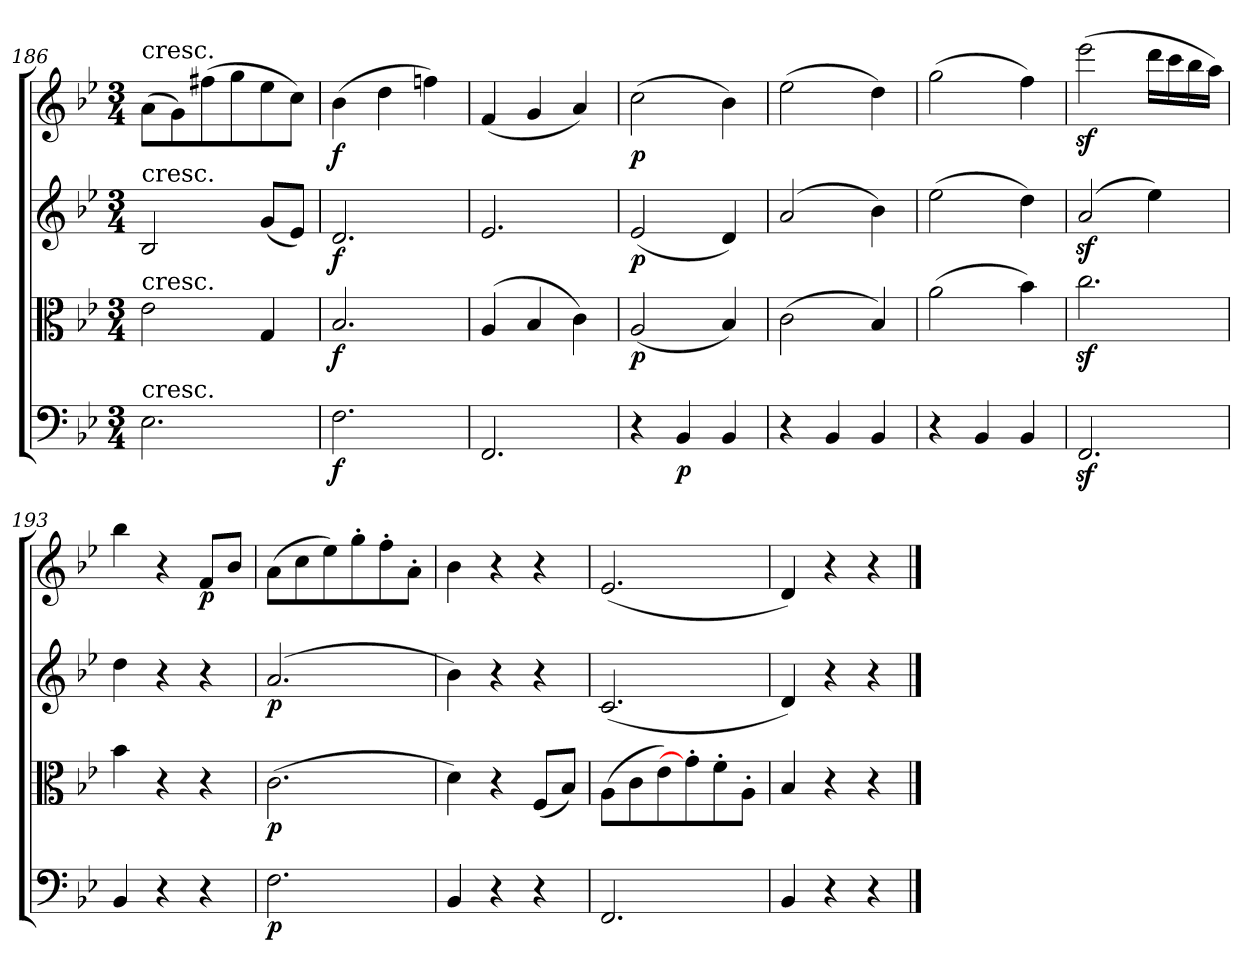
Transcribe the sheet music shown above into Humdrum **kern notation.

**kern	**dynam	**kern	**dynam	**kern	**dynam	**kern	**dynam
*part4	*part4	*part3	*part3	*part2	*part2	*part1	*part1
*staff4	*staff4	*staff3	*staff3	*staff2	*staff2	*staff1	*staff1
*clefF4	*	*clefC3	*	*clefG2	*	*clefG2	*
*k[b-e-]	*	*k[b-e-]	*	*k[b-e-]	*	*k[b-e-]	*
*B-:	*	*B-:	*	*B-:	*	*B-:	*
*M3/4	*	*M3/4	*	*M3/4	*	*M3/4	*
=186	=186	=186	=186	=186	=186	=186	=186
!	!	!	!	!	!	!LO:TX:t=cresc.	!
!	!	!	!	!LO:TX:t=cresc.	!	!	!
!	!	!LO:TX:t=cresc.	!	!	!	!	!
!LO:TX:t=cresc.	!	!	!	!	!	!	!
2.E-\	.	2e-\	.	2B-/	.	(8a\L	.
.	.	.	.	.	.	8g\)	.
.	.	.	.	.	.	(8ff#X\	.
.	.	.	.	.	.	8gg\	.
.	.	4G/	.	(8g/L	.	8ee-\	.
.	.	.	.	8e-/J)	.	8cc\J)	.
=187	=187	=187	=187	=187	=187	=187	=187
2.F\	f	2.B-/	f	2.d/	f	(4b-\	f
.	.	.	.	.	.	4dd\	.
.	.	.	.	.	.	4ffn\)	.
=188	=188	=188	=188	=188	=188	=188	=188
2.FF/	.	(4A/	.	2.e-/	.	(4f/	.
.	.	4B-/	.	.	.	4g/	.
.	.	4c\)	.	.	.	4a/)	.
=189	=189	=189	=189	=189	=189	=189	=189
4r	.	(2A/	p	(2e-/	p	(2cc\	p
4BB-/	p	.	.	.	.	.	.
4BB-/	.	4B-/)	.	4d/)	.	4b-\)	.
=190	=190	=190	=190	=190	=190	=190	=190
4r	.	(2c\	.	(2a/	.	(2ee-\	.
4BB-/	.	.	.	.	.	.	.
4BB-/	.	4B-/)	.	4b-\)	.	4dd\)	.
=191	=191	=191	=191	=191	=191	=191	=191
4r	.	(2a\	.	(2ee-\	.	(2gg\	.
4BB-/	.	.	.	.	.	.	.
4BB-/	.	4b-\)	.	4dd\)	.	4ff\)	.
=192	=192	=192	=192	=192	=192	=192	=192
2.FFz/	.	2.ccz\	.	(2az/	.	(2eee-z\	.
.	.	.	.	4ee-\)	.	16ddd\LL	.
.	.	.	.	.	.	16ccc\	.
.	.	.	.	.	.	16bb-\	.
.	.	.	.	.	.	16aa\JJ)	.
=193	=193	=193	=193	=193	=193	=193	=193
4BB-/	.	4b-\	.	4dd\	.	4bb-\	.
4r	.	4r	.	4r	.	4r	.
4r	.	4r	.	4r	.	8f/L	p
.	.	.	.	.	.	8b-/J	.
=194	=194	=194	=194	=194	=194	=194	=194
2.F\	p	(2.c\	p	(2.a/	p	(8a\L	.
.	.	.	.	.	.	8cc\	.
.	.	.	.	.	.	8ee-\)	.
.	.	.	.	.	.	8gg'\	.
.	.	.	.	.	.	8ff'\	.
.	.	.	.	.	.	8a'\J	.
=195	=195	=195	=195	=195	=195	=195	=195
4BB-/	.	4d\)	.	4b-\)	.	4b-\	.
4r	.	4r	.	4r	.	4r	.
4r	.	(8F/L	.	4r	.	4r	.
.	.	8B-/J)	.	.	.	.	.
=196	=196	=196	=196	=196	=196	=196	=196
2.FF/	.	(8A\L	.	(2.c/	.	(2.e-/	.
.	.	8c\	.	.	.	.	.
.	.	8e-\)	.	.	.	.	.
.	.	8g'\]	.	.	.	.	.
.	.	8f'\	.	.	.	.	.
.	.	8A'\J	.	.	.	.	.
=197	=197	=197	=197	=197	=197	=197	=197
4BB-/	.	4B-/	.	4d/)	.	4d/)	.
4r	.	4r	.	4r	.	4r	.
4r	.	4r	.	4r	.	4r	.
==	==	==	==	==	==	==	==
*-	*-	*-	*-	*-	*-	*-	*-
